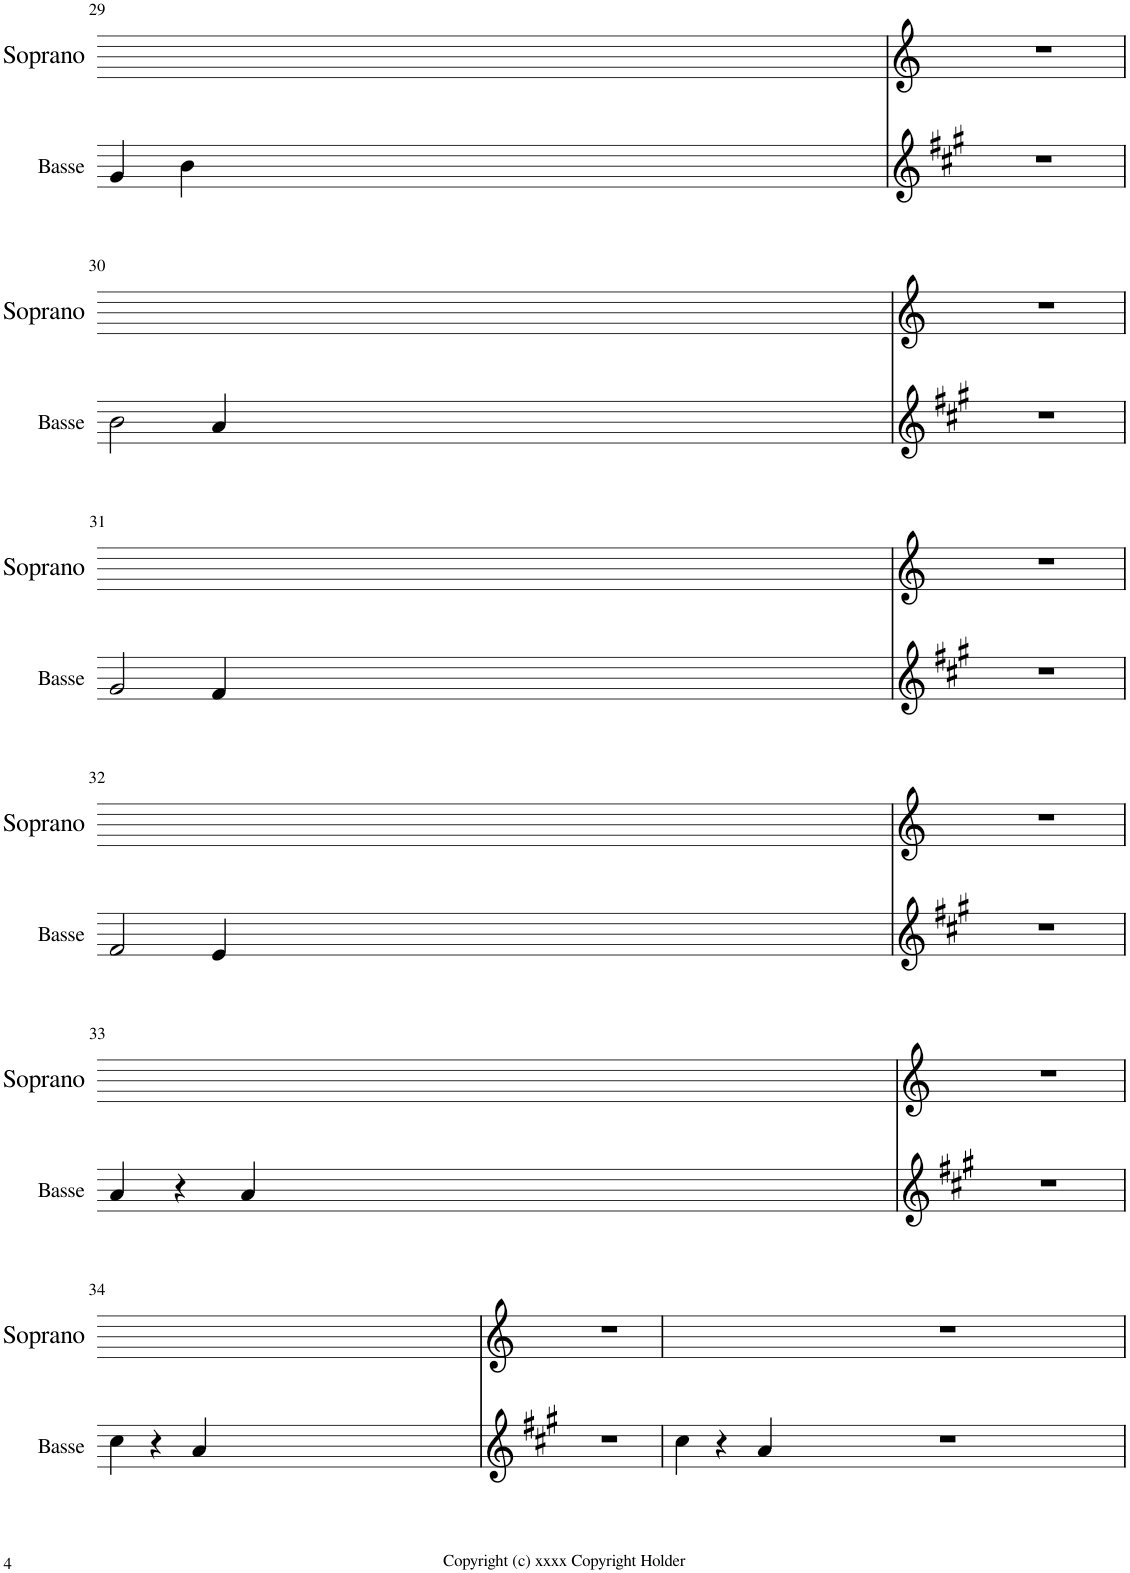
**kern	**kern
*part2	*part1
*staff2	*staff1
*I"Basse	*I"Soprano
*I'Basse	*I'Soprano
!!LO:PB:g=z
*clefG2	*clefG2
*k[f#c#g#]	*k[]
*M3/4	*M3/4
=29	=29
4g#/	2.r
4b\	.
4ryy	.
.	0ryy
2.r	2.ryy
!!LO:LB:g=z
=30	=30
2b\	2.r
4a/	.
4ryy	0.ryy
2.r	.
!!LO:LB:g=z
=31	=31
2g#/	2.r
4f#/	.
4ryy	0.ryy
2.r	.
!!LO:LB:g=z
=32	=32
2f#/	2.r
4e/	.
4ryy	0.ryy
2.r	.
!!LO:LB:g=z
=33	=33
4a/	2.r
4r	.
4a/	.
4ryy	0.ryy
2.r	.
!!LO:LB:g=z
=34	=34
4cc#\	2.r
4r	.
4a/	.
1.ryy	0ryy
2.r	.
.	4ryy
=35	=35
4cc#\	2.r
4r	.
4a/	.
1.ryy	0ryy
2.r	.
.	4ryy
=	=
*-	*-
